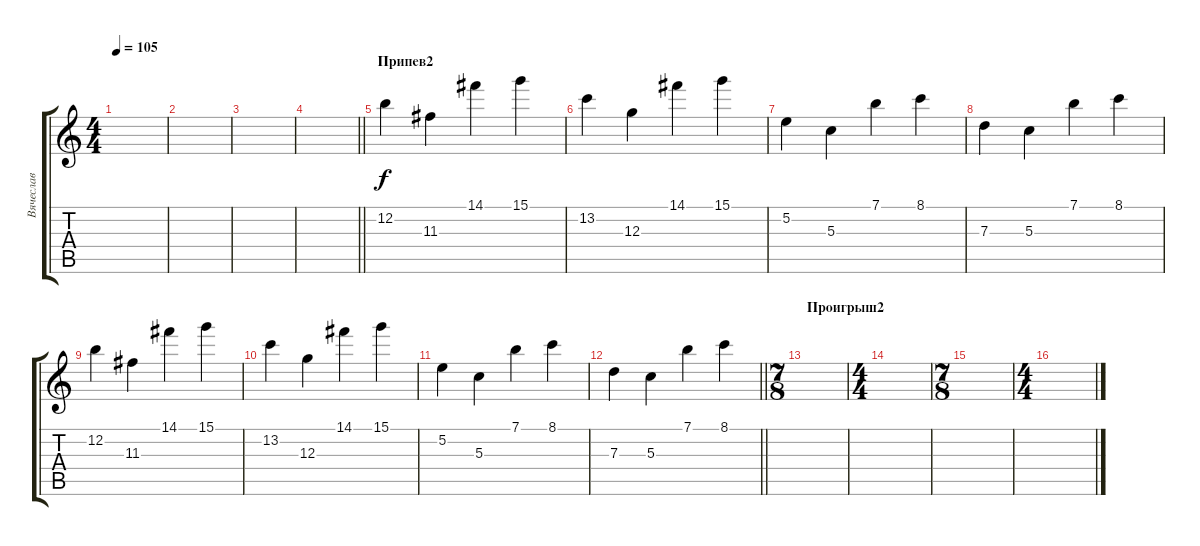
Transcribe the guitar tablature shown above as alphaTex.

\track ("Вячеслав" "Вячеслав") {instrument distortionguitar}
\staff {score tabs}
\tuning (E4 B3 G3 D3 A2 E2) {hide}
\ts (4 4)
\tempo 105
\clef g2
\ks c
|
|
|
\barLineRight lightlight
|
\section ("" "Припев2")
12.2.4 11.3.4 14.1.4 15.1.4 |
13.2.4 12.3.4 14.1.4 15.1.4 |
5.2.4 5.3.4 7.1.4 8.1.4 |
7.3.4 5.3.4 7.1.4 8.1.4 |
12.2.4 11.3.4 14.1.4 15.1.4 |
13.2.4 12.3.4 14.1.4 15.1.4 |
5.2.4 5.3.4 7.1.4 8.1.4 |
\barLineRight lightlight
7.3.4 5.3.4 7.1.4 8.1.4 |
\ts (7 8)
\section ("" "Проигрыш2")
|
\ts (4 4)
|
\ts (7 8)
|
\ts (4 4)
